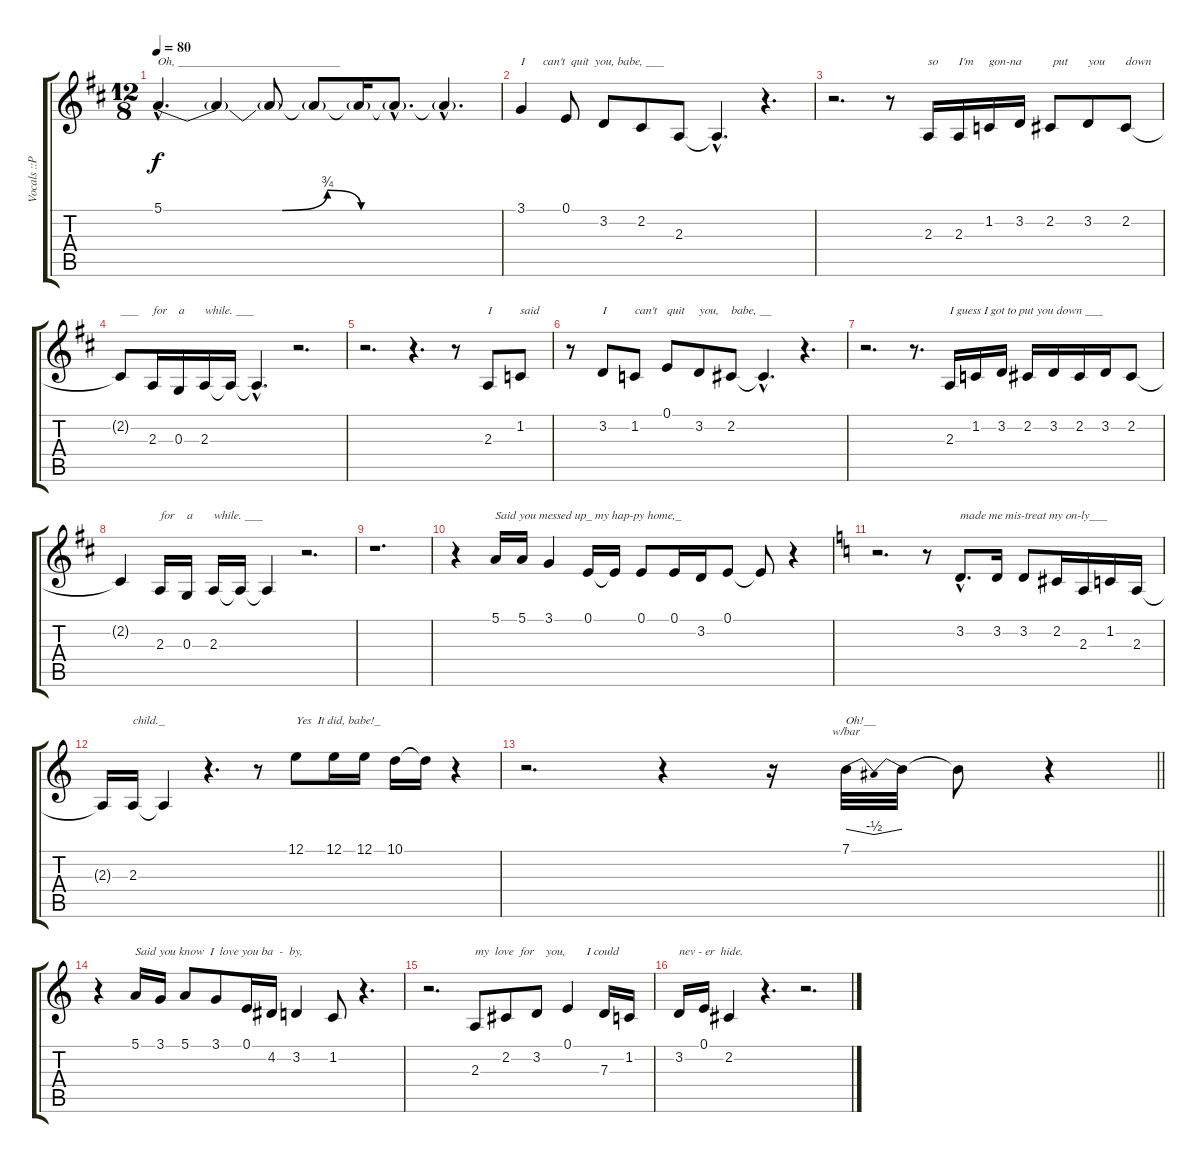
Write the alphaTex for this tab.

\track ("Vocals ::Plant::" "Vocals ::P") {instrument harmonica}
\staff {score tabs}
\tuning (E4 B3 G3 D3 A2 E2) {hide}
\ts (12 8)
\tempo 80
\clef g2
\ks d
5.1{be (custom 0 0 15 0 21 0 29 3 35 0 45 0 60 0) hac}.4{d txt "Oh, ___________________________" dy f instrument harmonica} 5.1{t}.4 5.1{t}.8 5.1{t}.8 5.1{t}.16 5.1{hac t}.8{d} 5.1{hac t}.4{d} |
3.1.4{txt "I      can't  quit  you, babe, ___"} 0.1.8 3.2.8 2.2.8 2.3.8 2.3{hac t}.4{d} r.4{d} |
r.2{d} r.8 2.3.16{txt "so  "} 2.3.16{txt "I'm"} 1.2.16{txt "gon-na"} 3.2.16 2.2.8{txt " put"} 3.2.8{txt "you"} 2.2.8{txt "down "} |
2.2{t}.8{txt "___"} 2.3.16{txt "for"} 0.3.16{txt "a"} 2.3.16{txt "while. ___"} 2.3{t}.16 2.3{hac t}.4{d} r.2{d} |
r.2{d} r.4{d} r.8 2.3.8{txt "I"} 1.2.8{txt "said"} |
r.8 3.2.8{txt "I"} 1.2.8{txt "can't"} 0.1.8{txt "quit"} 3.2.8{txt "you, "} 2.2.8{txt "babe, __"} 2.2{hac t}.4{d} r.4{d} |
r.2{d} r.8{d} 2.3.16{txt "I guess I got to put you down ___"} 1.2.16 3.2.16 2.2.16 3.2.16 2.2.16 3.2.16 2.2.8 |
2.2{t}.4 2.3.16{txt "for"} 0.3.16{txt "a"} 2.3.16{txt "while. ___"} 2.3{t}.16 2.3{t}.4 r.2{d} |
r.1{d} |
r.4 5.1.16{txt "Said you messed up_ my hap-py home,_"} 5.1.16 3.1.4 0.1.16 0.1{t}.16 0.1.8 0.1.16 3.2.16 0.1.8 0.1{t}.8 r.4 |
\ks c
r.2{d} r.8 3.2{hac}.8{d txt "made me mis-treat my on-ly___"} 3.2.16 3.2.8 2.2.16 2.3.16 1.2.16 2.3.16 |
2.3{t}.16 2.3.16{txt "child._"} 2.3{t}.4 r.4{d} r.8 12.1.8{txt "Yes  It did, babe!_"} 12.1.16 12.1.16 10.1.16 10.1{t}.16 r.4 |
\barLineRight lightlight
r.2{d} r.4 r.16 7.1.32{tbe (dip default 0 0 30 -2 60 0) txt "Oh!__"} 7.1{t}.32 7.1{t}.8 r.4 |
r.4 5.1.16{txt "Said you know  I  love you ba  -  by,"} 3.1.16 5.1.8 3.1.8 0.1.16 4.2.16 3.2.4 1.2.8 r.4{d} |
r.2{d} 2.3.8{txt "my  love  for    you,       I could"} 2.2.8 3.2.8 0.1.4 7.3.16 1.2.16 |
3.2.16{txt "nev - er  hide."} 0.1.16 2.2.4 r.4{d} r.2{d}
